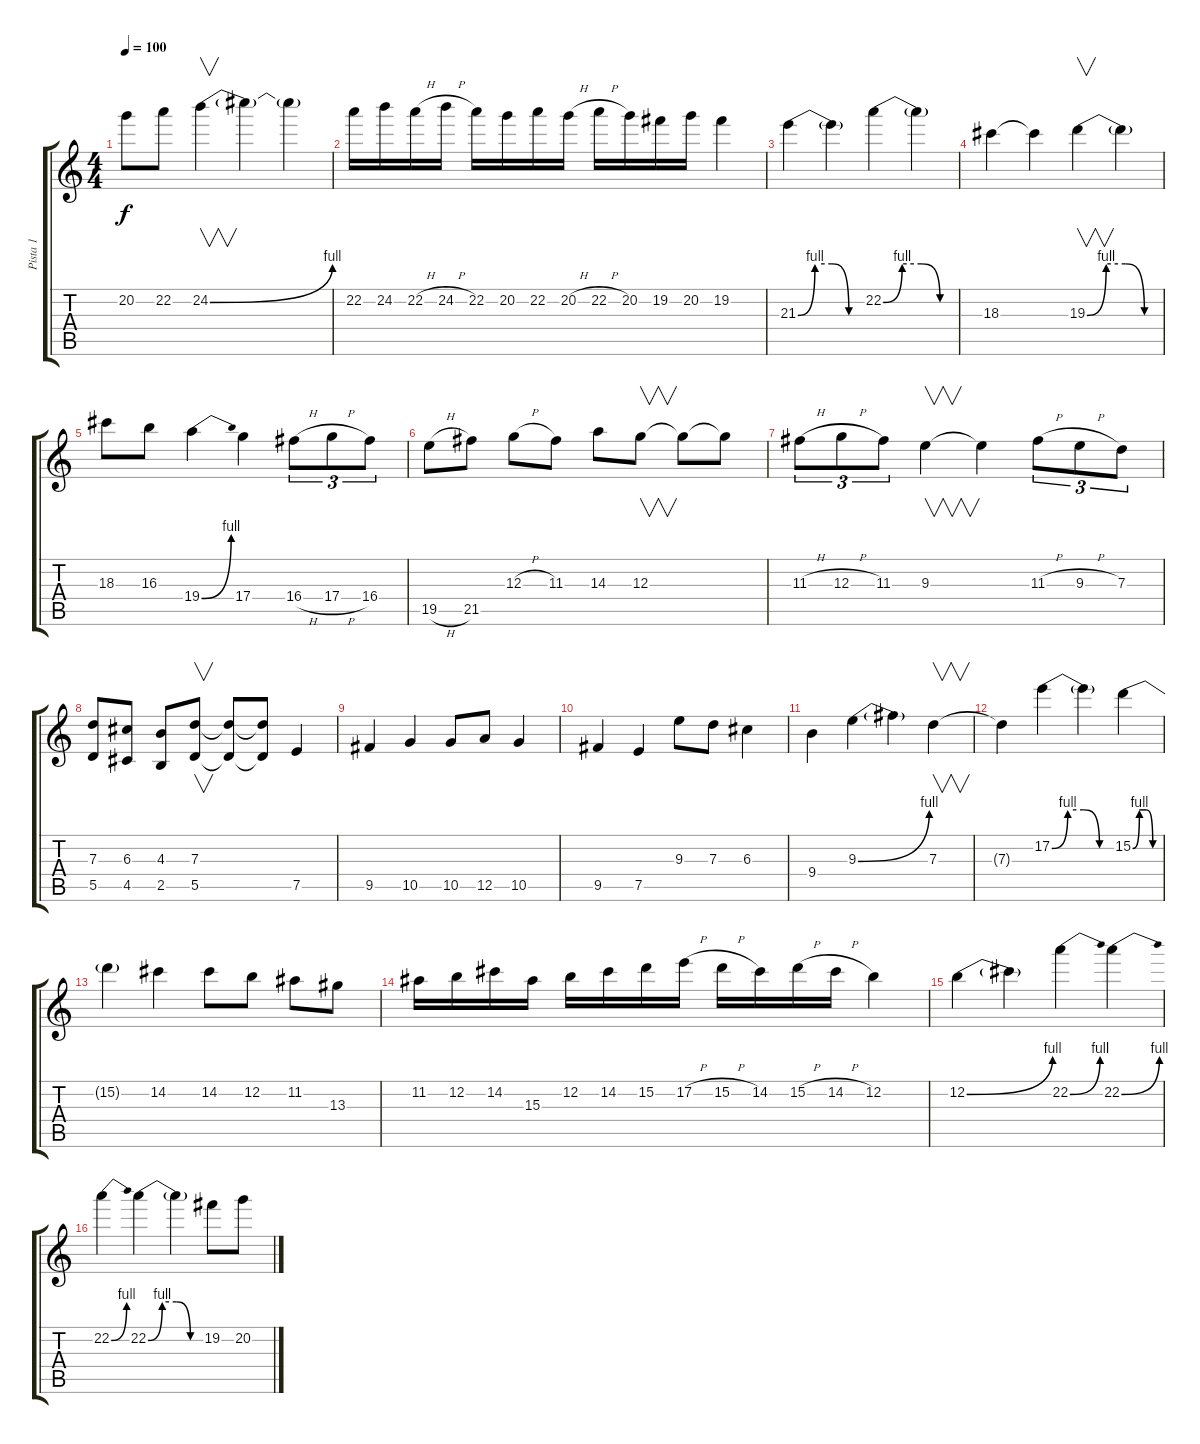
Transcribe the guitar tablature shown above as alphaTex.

\track ("Pista 1" "Pista 1") {instrument distortionguitar}
\staff {score tabs}
\tuning (E4 B3 G3 D3 A2 E2) {hide}
\ts (4 4)
\tempo 100
\clef g2
\ks c
20.2.8{dy f} 22.2.8 24.2{be (bend 0 0 60 4)}.4{v} 24.2{t}.4 24.2{t}.4 |
22.2.16 24.2.16 22.2{h}.16 24.2{h}.16 22.2.16 20.2.16 22.2.16 20.2{h}.16 22.2{h}.16 20.2.16 19.2.16 20.2.16 19.2.4 |
21.3{be (custom 0 0 15 4 30 4 45 0 60 0)}.4 21.3{t}.4 22.2{be (custom 0 0 15 4 30 4 45 0 60 0)}.4 22.2{t}.4 |
18.3.4 18.3{t}.4 19.3{be (custom 0 0 15 4 30 4 45 0 60 0)}.4{v} 19.3{t}.4 |
18.3.8 16.3.8 19.4{be (bend 0 0 60 4)}.4 17.4.4 16.4{h}.8{tu (3 2)} 17.4{h}.8{tu (3 2)} 16.4.8{tu (3 2)} |
19.5{h}.8 21.5.8 12.3{h}.8 11.3.8 14.3.8 12.3.8{v} 12.3{t}.8 12.3{t}.8 |
11.3{h}.8{tu (3 2)} 12.3{h}.8{tu (3 2)} 11.3.8{tu (3 2)} 9.3.4{v} 9.3{t}.4 11.3{h}.8{tu (3 2)} 9.3{h}.8{tu (3 2)} 7.3.8{tu (3 2)} |
(7.3 5.5).8 (6.3 4.5).8 (4.3 2.5).8 (7.3 5.5).8{v} (7.3{t} 5.5{t}).8 (7.3{t} 5.5{t}).8 7.5.4 |
9.5.4 10.5.4 10.5.8 12.5.8 10.5.4 |
9.5.4 7.5.4 9.3.8 7.3.8 6.3.4 |
9.4.4 9.3{be (bend 0 0 60 4)}.4 9.3{t}.4 7.3.4{v} |
7.3{t}.4 17.2{be (custom 0 0 15 4 30 4 45 0 60 0)}.4 17.2{t}.4 15.2{be (custom 0 0 15 4 30 4 45 0 60 0)}.4 |
15.2{t}.4 14.2.4 14.2.8 12.2.8 11.2.8 13.3.8 |
11.2.16 12.2.16 14.2.16 15.3.16 12.2.16 14.2.16 15.2.16 17.2{h}.16 15.2{h}.16 14.2.16 15.2{h}.16 14.2{h}.16 12.2.4 |
12.2{be (bend 0 0 60 4)}.4 12.2{t}.4 22.2{be (bend 0 0 60 4)}.4 22.2{be (bend 0 0 60 4)}.4 |
22.2{be (bend 0 0 60 4)}.4 22.2{be (custom 0 0 15 4 30 4 45 0 60 0)}.4 22.2{t}.4 19.2.8 20.2.8
